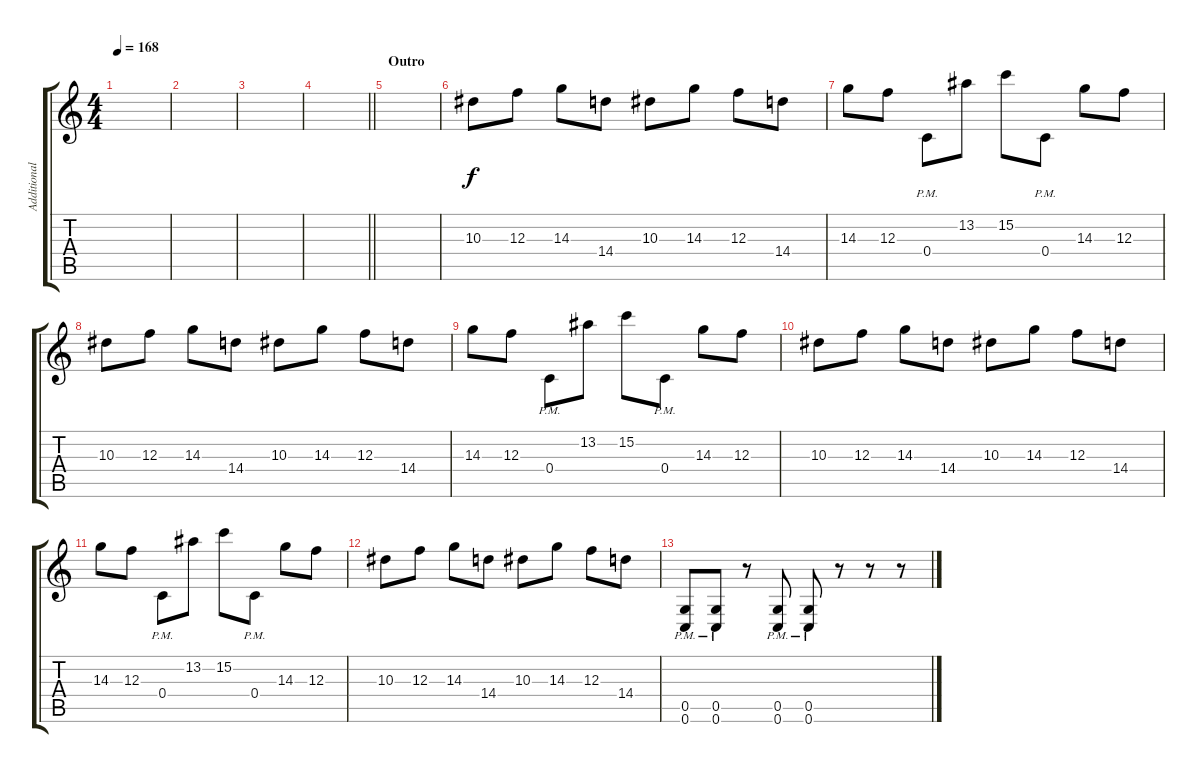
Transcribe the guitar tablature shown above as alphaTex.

\track ("Additional guitar" "Additional") {instrument distortionguitar}
\staff {score tabs}
\tuning (D4 A3 F3 C3 G2 C2) {hide}
\ts (4 4)
\tempo 168
\clef g2
\ks c
|
|
|
\barLineRight lightlight
|
\section ("" "Outro")
|
10.3.8 12.3.8 14.3.8 14.4.8 10.3.8 14.3.8 12.3.8 14.4.8 |
14.3.8 12.3.8 0.4{pm}.8 13.2.8 15.2.8 0.4{pm}.8 14.3.8 12.3.8 |
10.3.8 12.3.8 14.3.8 14.4.8 10.3.8 14.3.8 12.3.8 14.4.8 |
14.3.8 12.3.8 0.4{pm}.8 13.2.8 15.2.8 0.4{pm}.8 14.3.8 12.3.8 |
10.3.8 12.3.8 14.3.8 14.4.8 10.3.8 14.3.8 12.3.8 14.4.8 |
14.3.8 12.3.8 0.4{pm}.8 13.2.8 15.2.8 0.4{pm}.8 14.3.8 12.3.8 |
10.3.8 12.3.8 14.3.8 14.4.8 10.3.8 14.3.8 12.3.8 14.4.8 |
(0.5{pm} 0.6{pm}).8 (0.5{pm} 0.6{pm}).8 r.8 (0.5{pm} 0.6{pm}).8 (0.5{pm} 0.6{pm}).8 r.8 r.8 r.8
